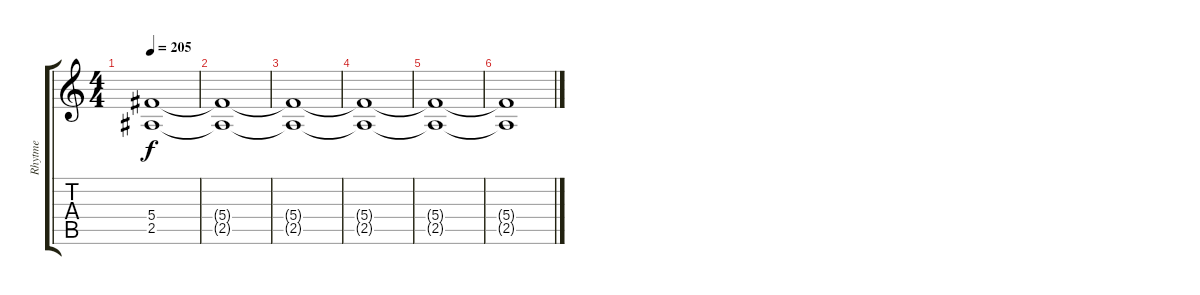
\track ("Rhytme" "Rhytme") {instrument distortionguitar}
\staff {score tabs}
\tuning (Eb4 Bb3 Gb3 Db3 Ab2 Eb2) {hide}
\ts (4 4)
\tempo 205
\clef g2
\ks c
(5.4{t} 2.5{t}).1{dy f} |
(5.4{t} 2.5{t}).1{volume 3} |
(5.4{t} 2.5{t}).1 |
(5.4{t} 2.5{t}).1 |
(5.4{t} 2.5{t}).1 |
(5.4{t} 2.5{t}).1
